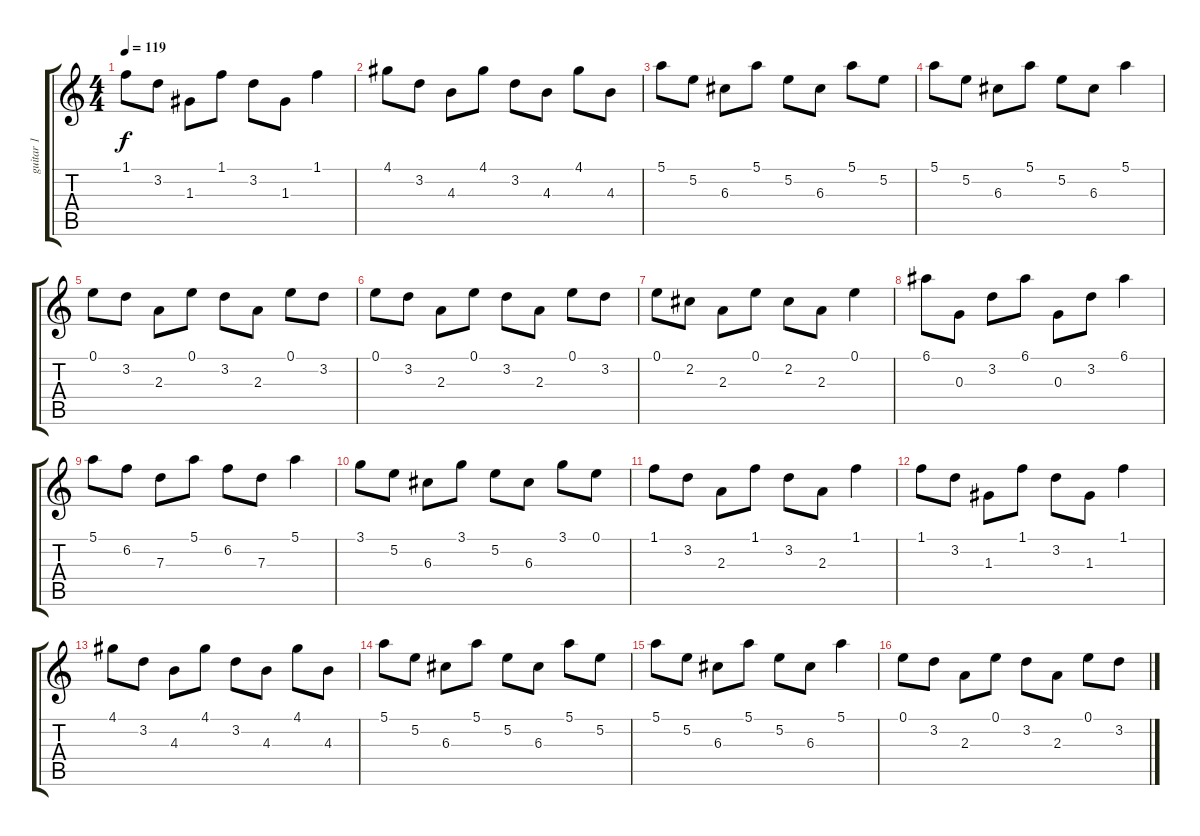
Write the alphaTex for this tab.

\track ("guitar 1" "guitar 1") {instrument acousticguitarnylon}
\staff {score tabs}
\tuning (E4 B3 G3 D3 A2 E2) {hide}
\ts (4 4)
\tempo 119
\clef g2
\ks c
1.1.8{dy f} 3.2.8 1.3.8 1.1.8 3.2.8 1.3.8 1.1.4 |
4.1.8 3.2.8 4.3.8 4.1.8 3.2.8 4.3.8 4.1.8 4.3.8 |
5.1.8 5.2.8 6.3.8 5.1.8 5.2.8 6.3.8 5.1.8 5.2.8 |
5.1.8 5.2.8 6.3.8 5.1.8 5.2.8 6.3.8 5.1.4 |
0.1.8 3.2.8 2.3.8 0.1.8 3.2.8 2.3.8 0.1.8 3.2.8 |
0.1.8 3.2.8 2.3.8 0.1.8 3.2.8 2.3.8 0.1.8 3.2.8 |
0.1.8 2.2.8 2.3.8 0.1.8 2.2.8 2.3.8 0.1.4 |
6.1.8 0.3.8 3.2.8 6.1.8 0.3.8 3.2.8 6.1.4 |
5.1.8 6.2.8 7.3.8 5.1.8 6.2.8 7.3.8 5.1.4 |
3.1.8 5.2.8 6.3.8 3.1.8 5.2.8 6.3.8 3.1.8 0.1.8 |
1.1.8 3.2.8 2.3.8 1.1.8 3.2.8 2.3.8 1.1.4 |
1.1.8 3.2.8 1.3.8 1.1.8 3.2.8 1.3.8 1.1.4 |
4.1.8 3.2.8 4.3.8 4.1.8 3.2.8 4.3.8 4.1.8 4.3.8 |
5.1.8 5.2.8 6.3.8 5.1.8 5.2.8 6.3.8 5.1.8 5.2.8 |
5.1.8 5.2.8 6.3.8 5.1.8 5.2.8 6.3.8 5.1.4 |
0.1.8 3.2.8 2.3.8 0.1.8 3.2.8 2.3.8 0.1.8 3.2.8
